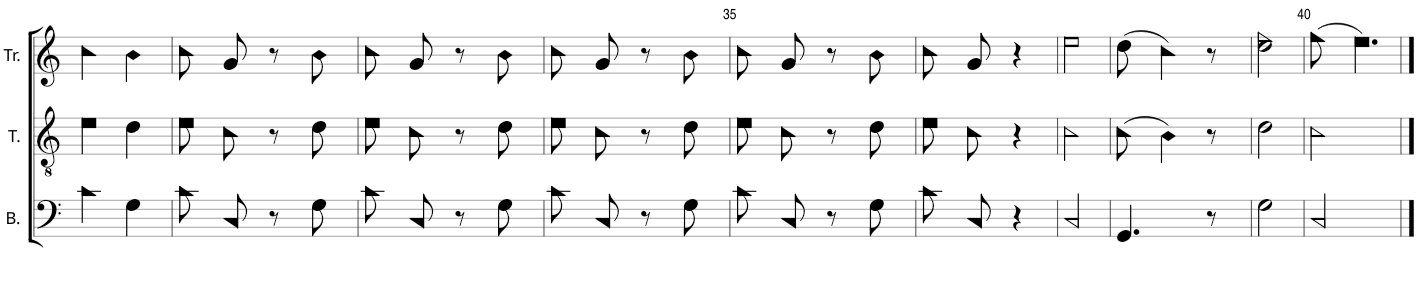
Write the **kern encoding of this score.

**kern	**kern	**kern
*part3	*part2	*part1
*staff3	*staff2	*staff1
*I"B.	*I"T.	*I"Tr.
*I'B.	*I'T.	*I'Tr.
!!LO:PB:g=z
*clefF4	*clefGv2	*clefG2
*k[]	*k[]	*k[]
*M2/4	*M2/4	*M2/4
=31	=31	=31
4c!\	4e!\	4cc!\
4G!\	4d!\	4b!\
=32	=32	=32
8c!\L	8e!\L	8cc!/L
8C!\J	8c!\J	8g!/J
8r	8r	8r
8G!\	8d!\	8b!\
=33	=33	=33
8c!\L	8e!\L	8cc!/L
8C!\J	8c!\J	8g!/J
8r	8r	8r
8G!\	8d!\	8b!\
=34	=34	=34
8c!\L	8e!\L	8cc!/L
8C!\J	8c!\J	8g!/J
8r	8r	8r
8G!\	8d!\	8b!\
=35	=35	=35
8c!\L	8e!\L	8cc!/L
8C!\J	8c!\J	8g!/J
8r	8r	8r
8G!\	8d!\	8b!\
=36	=36	=36
8c!\L	8e!\L	8cc!/L
8C!\J	8c!\J	8g!/J
4r	4r	4r
=37	=37	=37
2C!/	2c!\	2ee!\
=38	=38	=38
4.GG!/	(8c!\	(8dd!\
.	4B!\)	4cc!\)
8r	8r	8r
=39	=39	=39
2G!\	2d!\	2dd!\ 2ff!\
=40	=40	=40
2C!/	2c!\	(8ff!\
.	.	4.ee!\)
==	==	==
*-	*-	*-
